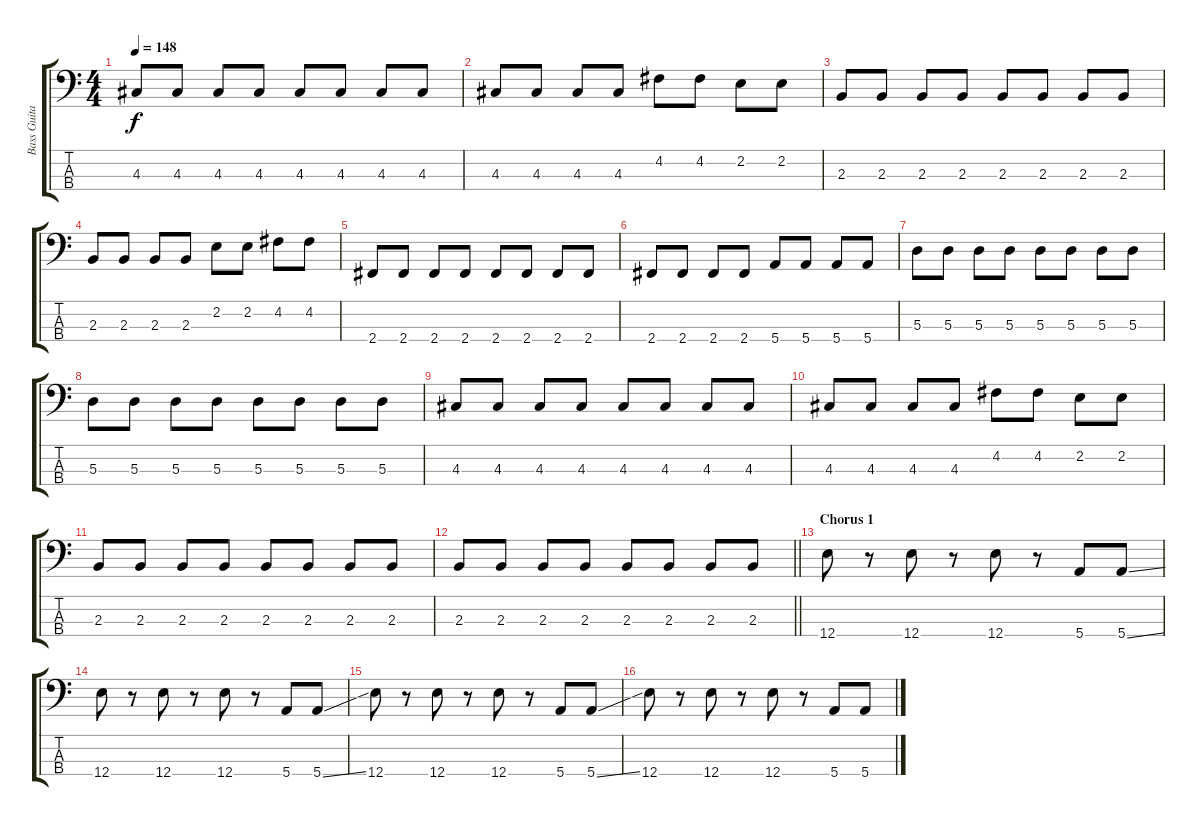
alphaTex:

\track ("Bass Guitar (Russell Leetch)" "Bass Guita") {instrument electricbassfinger}
\staff {score tabs}
\tuning (G2 D2 A1 E1) {hide}
\ts (4 4)
\tempo 148
\clef f4
\ks c
4.3.8{dy f} 4.3.8 4.3.8 4.3.8 4.3.8 4.3.8 4.3.8 4.3.8 |
4.3.8 4.3.8 4.3.8 4.3.8 4.2.8 4.2.8 2.2.8 2.2.8 |
2.3.8 2.3.8 2.3.8 2.3.8 2.3.8 2.3.8 2.3.8 2.3.8 |
2.3.8 2.3.8 2.3.8 2.3.8 2.2.8 2.2.8 4.2.8 4.2.8 |
2.4.8 2.4.8 2.4.8 2.4.8 2.4.8 2.4.8 2.4.8 2.4.8 |
2.4.8 2.4.8 2.4.8 2.4.8 5.4.8 5.4.8 5.4.8 5.4.8 |
5.3.8 5.3.8 5.3.8 5.3.8 5.3.8 5.3.8 5.3.8 5.3.8 |
5.3.8 5.3.8 5.3.8 5.3.8 5.3.8 5.3.8 5.3.8 5.3.8 |
4.3.8 4.3.8 4.3.8 4.3.8 4.3.8 4.3.8 4.3.8 4.3.8 |
4.3.8 4.3.8 4.3.8 4.3.8 4.2.8 4.2.8 2.2.8 2.2.8 |
2.3.8 2.3.8 2.3.8 2.3.8 2.3.8 2.3.8 2.3.8 2.3.8 |
\barLineRight lightlight
2.3.8 2.3.8 2.3.8 2.3.8 2.3.8 2.3.8 2.3.8 2.3.8 |
\section ("" "Chorus 1")
12.4.8 r.8 12.4.8 r.8 12.4.8 r.8 5.4.8 5.4{ss}.8 |
12.4.8 r.8 12.4.8 r.8 12.4.8 r.8 5.4.8 5.4{ss}.8 |
12.4.8 r.8 12.4.8 r.8 12.4.8 r.8 5.4.8 5.4{ss}.8 |
12.4.8 r.8 12.4.8 r.8 12.4.8 r.8 5.4.8 5.4{ss}.8
